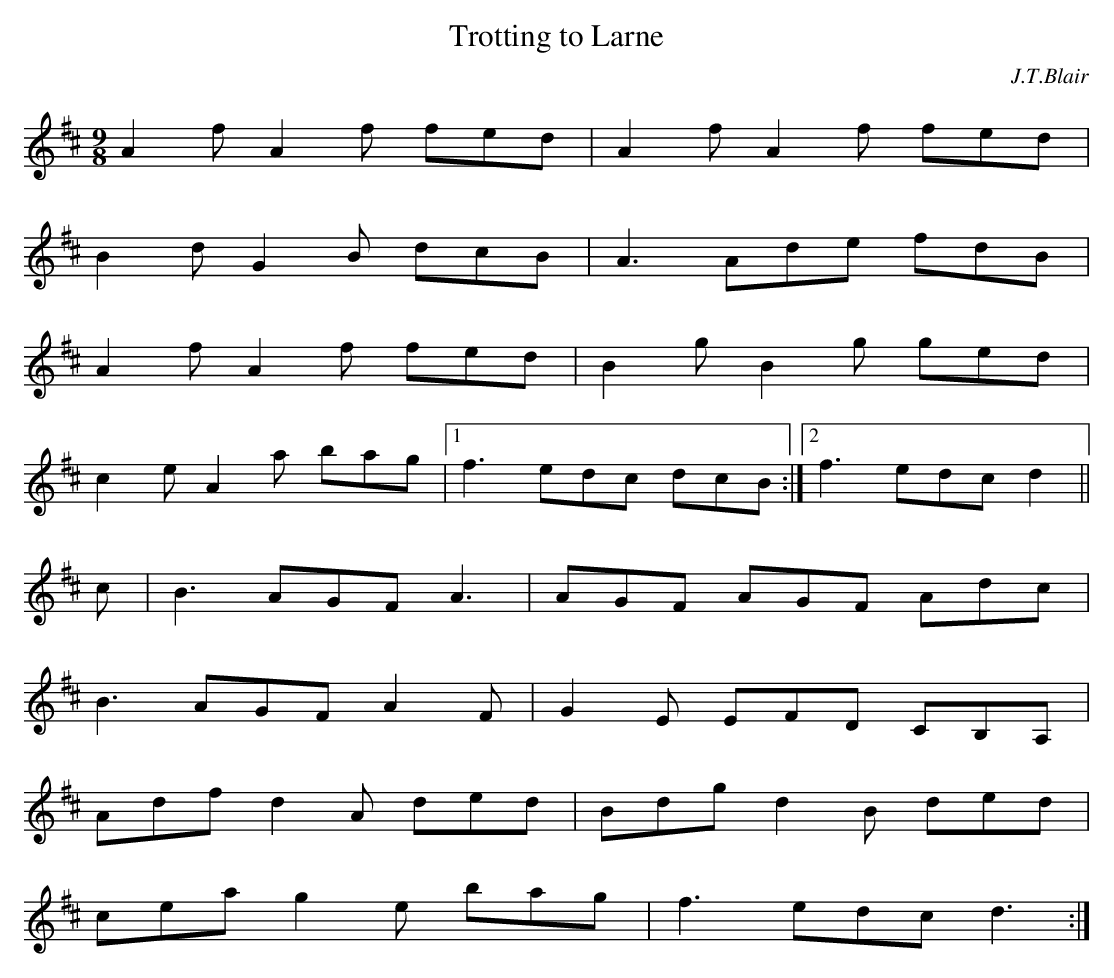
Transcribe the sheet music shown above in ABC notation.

X:1
T: Trotting to Larne
C: J.T.Blair
L: 1/8
M: 9/8
K: D
A2f A2f fed | A2f A2f fed |
B2d G2B dcB | A3 Ade fdB |
A2f A2f fed | B2g B2g ged |
c2e A2a bag |1 f3 edc dcB :|2\
f3 edc d2 ||
c| B3 AGF A3 | AGF AGF Adc |
B3 AGF A2F | G2E EFD CB,A, |
Adf d2A ded | Bdg d2B ded |
cea g2e bag | f3 edc d3 :|
